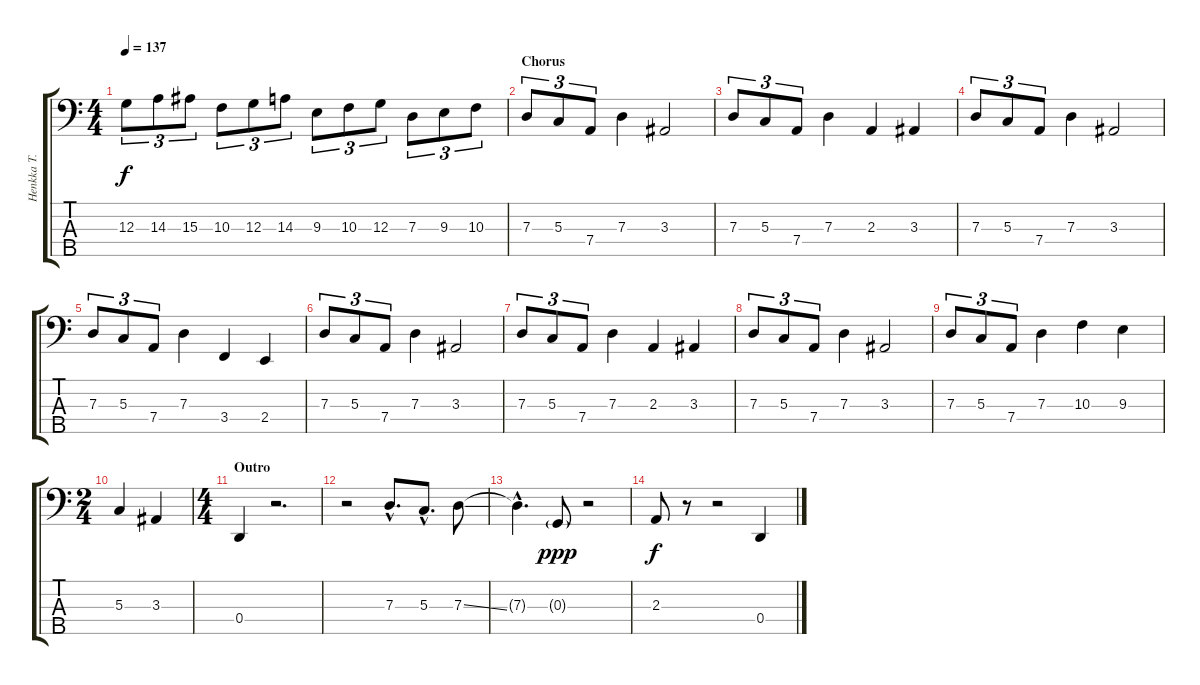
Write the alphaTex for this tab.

\track ("Henkka T. Blacksmith" "Henkka T. ") {instrument electricbasspick}
\staff {score tabs}
\tuning (F2 C2 G1 D1 A0) {hide}
\ts (4 4)
\tempo 137
\clef f4
\ks c
12.3.8{tu (3 2) dy f} 14.3.8{tu (3 2)} 15.3.8{tu (3 2)} 10.3.8{tu (3 2)} 12.3.8{tu (3 2)} 14.3.8{tu (3 2)} 9.3.8{tu (3 2)} 10.3.8{tu (3 2)} 12.3.8{tu (3 2)} 7.3.8{tu (3 2)} 9.3.8{tu (3 2)} 10.3.8{tu (3 2)} |
\section ("" "Chorus")
7.3.8{tu (3 2)} 5.3.8{tu (3 2)} 7.4.8{tu (3 2)} 7.3.4 3.3.2 |
7.3.8{tu (3 2)} 5.3.8{tu (3 2)} 7.4.8{tu (3 2)} 7.3.4 2.3.4 3.3.4 |
7.3.8{tu (3 2)} 5.3.8{tu (3 2)} 7.4.8{tu (3 2)} 7.3.4 3.3.2 |
7.3.8{tu (3 2)} 5.3.8{tu (3 2)} 7.4.8{tu (3 2)} 7.3.4 3.4.4 2.4.4 |
7.3.8{tu (3 2)} 5.3.8{tu (3 2)} 7.4.8{tu (3 2)} 7.3.4 3.3.2 |
7.3.8{tu (3 2)} 5.3.8{tu (3 2)} 7.4.8{tu (3 2)} 7.3.4 2.3.4 3.3.4 |
7.3.8{tu (3 2)} 5.3.8{tu (3 2)} 7.4.8{tu (3 2)} 7.3.4 3.3.2 |
7.3.8{tu (3 2)} 5.3.8{tu (3 2)} 7.4.8{tu (3 2)} 7.3.4 10.3.4 9.3.4 |
\ts (2 4)
5.3.4 3.3.4 |
\ts (4 4)
\section ("" "Outro")
0.4.4 r.2{d} |
r.2 7.3{hac}.8{d} 5.3{hac}.8{d} 7.3{ss}.8 |
7.3{hac t}.4{d} 0.3{g}.8{dy ppp} r.2 |
2.3.8{dy f} r.8 r.2 0.4.4
